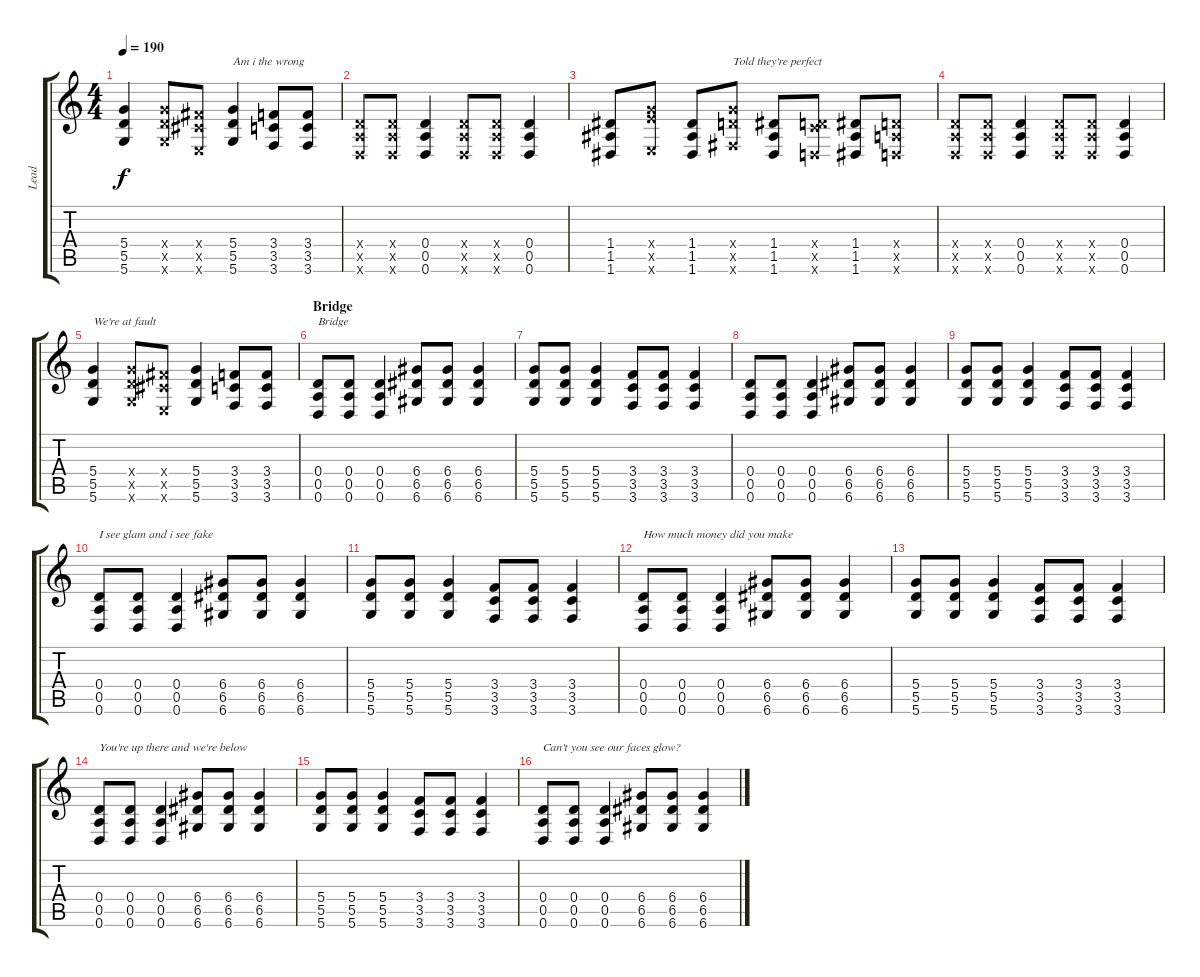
\track ("Lead" "Lead") {instrument distortionguitar}
\staff {score tabs}
\tuning (E4 B3 G3 D3 A2 D2) {hide}
\ts (4 4)
\tempo 190
\clef g2
\ks c
(5.4 5.5 5.6).4{dy f} (5.4{x} 5.5{x} 5.6{x}).8 (4.4{x} 4.5{x} 2.6{x}).8 (5.4 5.5 5.6).4{txt "Am i the wrong"} (3.4 3.5 3.6).8 (3.4 3.5 3.6).8 |
(0.4{x} 0.5{x} 0.6{x}).8 (0.4{x} 0.5{x} 0.6{x}).8 (0.4 0.5 0.6).4 (0.4{x} 0.5{x} 0.6{x}).8 (0.4{x} 0.5{x} 0.6{x}).8 (0.4 0.5 0.6).4 |
(1.4 1.5 1.6).8 (5.4{x} 7.5{x} 2.6{x}).8 (1.4 1.5 1.6).8 (5.4{x} 5.5{x} 4.6{x}).8{txt "Told they're perfect"} (1.4 1.5 1.6).8 (0.4{x} 3.5{x} 0.6{x}).8 (1.4 1.5 1.6).8 (0.4{x} 0.5{x} 0.6{x}).8 |
(0.4{x} 0.5{x} 0.6{x}).8 (0.4{x} 0.5{x} 0.6{x}).8 (0.4 0.5 0.6).4 (0.4{x} 0.5{x} 0.6{x}).8 (0.4{x} 0.5{x} 0.6{x}).8 (0.4 0.5 0.6).4 |
(5.4 5.5 5.6).4{txt "We're at fault"} (5.4{x} 5.5{x} 5.6{x}).8 (4.4{x} 4.5{x} 2.6{x}).8 (5.4 5.5 5.6).4 (3.4 3.5 3.6).8 (3.4 3.5 3.6).8 |
\section ("" "Bridge")
(0.4 0.5 0.6).8{txt "Bridge"} (0.4 0.5 0.6).8 (0.4 0.5 0.6).4 (6.4 6.5 6.6).8 (6.4 6.5 6.6).8 (6.4 6.5 6.6).4 |
(5.4 5.5 5.6).8 (5.4 5.5 5.6).8 (5.4 5.5 5.6).4 (3.4 3.5 3.6).8 (3.4 3.5 3.6).8 (3.4 3.5 3.6).4 |
(0.4 0.5 0.6).8 (0.4 0.5 0.6).8 (0.4 0.5 0.6).4 (6.4 6.5 6.6).8 (6.4 6.5 6.6).8 (6.4 6.5 6.6).4 |
(5.4 5.5 5.6).8 (5.4 5.5 5.6).8 (5.4 5.5 5.6).4 (3.4 3.5 3.6).8 (3.4 3.5 3.6).8 (3.4 3.5 3.6).4 |
(0.4 0.5 0.6).8{txt "I see glam and i see fake"} (0.4 0.5 0.6).8 (0.4 0.5 0.6).4 (6.4 6.5 6.6).8 (6.4 6.5 6.6).8 (6.4 6.5 6.6).4 |
(5.4 5.5 5.6).8 (5.4 5.5 5.6).8 (5.4 5.5 5.6).4 (3.4 3.5 3.6).8 (3.4 3.5 3.6).8 (3.4 3.5 3.6).4 |
(0.4 0.5 0.6).8{txt "How much money did you make"} (0.4 0.5 0.6).8 (0.4 0.5 0.6).4 (6.4 6.5 6.6).8 (6.4 6.5 6.6).8 (6.4 6.5 6.6).4 |
(5.4 5.5 5.6).8 (5.4 5.5 5.6).8 (5.4 5.5 5.6).4 (3.4 3.5 3.6).8 (3.4 3.5 3.6).8 (3.4 3.5 3.6).4 |
(0.4 0.5 0.6).8{txt "You're up there and we're below"} (0.4 0.5 0.6).8 (0.4 0.5 0.6).4 (6.4 6.5 6.6).8 (6.4 6.5 6.6).8 (6.4 6.5 6.6).4 |
(5.4 5.5 5.6).8 (5.4 5.5 5.6).8 (5.4 5.5 5.6).4 (3.4 3.5 3.6).8 (3.4 3.5 3.6).8 (3.4 3.5 3.6).4 |
(0.4 0.5 0.6).8{txt "Can't you see our faces glow?"} (0.4 0.5 0.6).8 (0.4 0.5 0.6).4 (6.4 6.5 6.6).8 (6.4 6.5 6.6).8 (6.4 6.5 6.6).4
